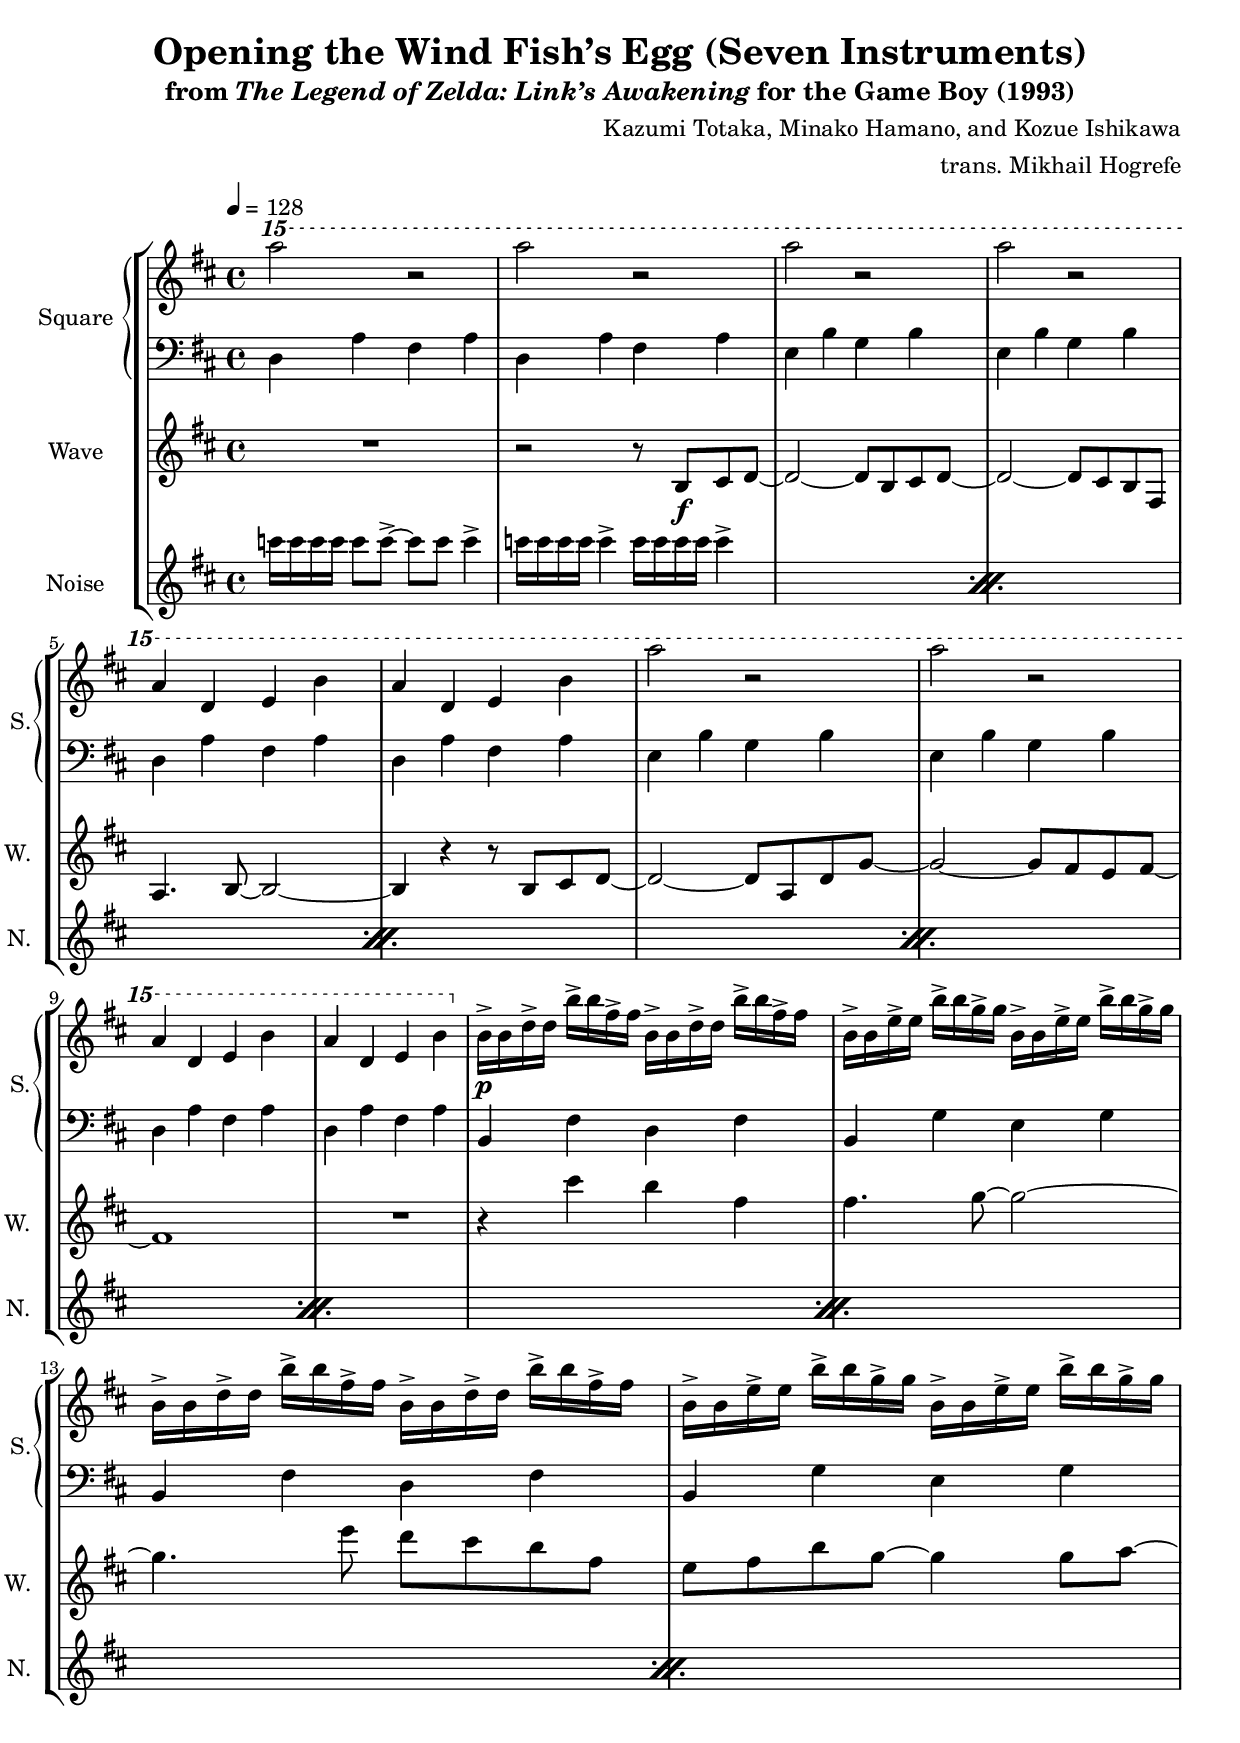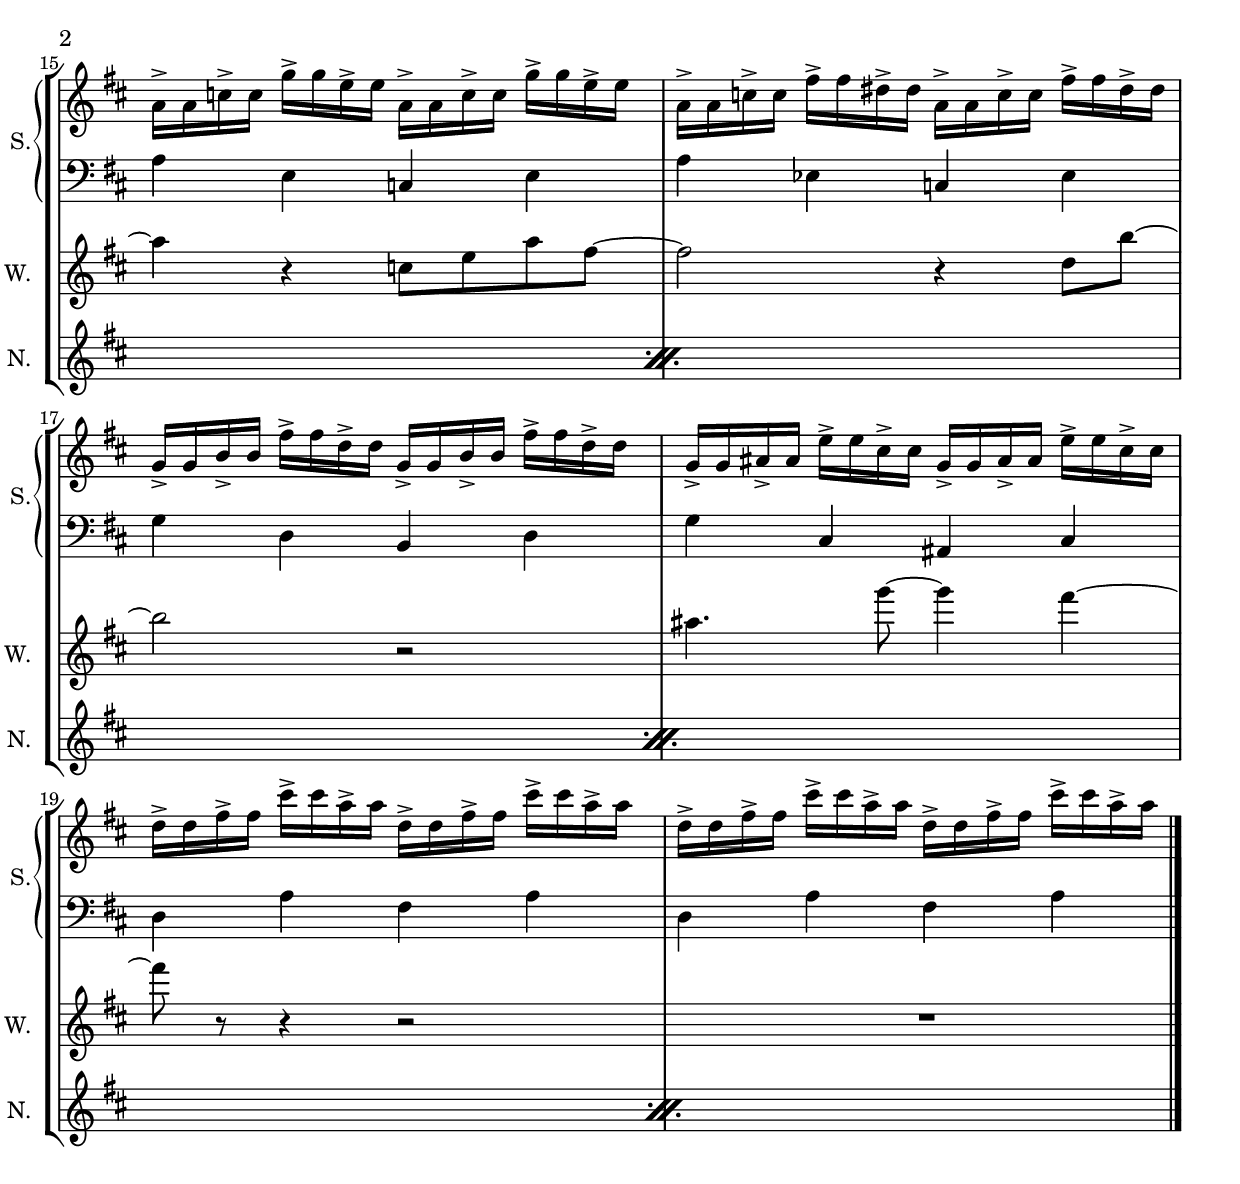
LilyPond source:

\version "2.24.3"

\book {
    \header {
        title = "Opening the Wind Fish’s Egg (Seven Instruments)"
        subtitle = \markup { "from" {\italic "The Legend of Zelda: Link’s Awakening"} "for the Game Boy (1993)" }
        composer = "Kazumi Totaka, Minako Hamano, and Kozue Ishikawa"
        arranger = "trans. Mikhail Hogrefe"
    }

    \score {
        {
            \new StaffGroup <<
                \new GrandStaff <<
                    \set GrandStaff.instrumentName = "Square"
                    \set GrandStaff.shortInstrumentName = "S."
                    \new Staff \relative c''''' {      
\key b \minor
\tempo 4 = 128
\ottava #2
a2 r |
a2 r |
a2 r |
a2 r |
a,4 d, e b' |
a4 d, e b' |
a'2 r |
a2 r |
a,4 d, e b' |
a4 d, e b' |
\ottava #0
b,,16->\p b d-> d b'-> b fis-> fis b,-> b d-> d b'-> b fis-> fis |
b,16-> b e-> e b'-> b g-> g b,-> b e-> e b'-> b g-> g |
b,16-> b d-> d b'-> b fis-> fis b,-> b d-> d b'-> b fis-> fis |
b,16-> b e-> e b'-> b g-> g b,-> b e-> e b'-> b g-> g |
a,16-> a c-> c g'-> g e-> e a,-> a c-> c g'-> g e-> e |
a,16-> a c-> c fis-> fis dis-> dis a-> a c-> c fis-> fis dis-> dis |
g,16-> g b-> b fis'-> fis d-> d g,-> g b-> b fis'-> fis d-> d |
g,16-> g ais-> ais e'-> e cis-> cis g-> g ais-> ais e'-> e cis-> cis |
d16-> d fis-> fis cis'-> cis a-> a d,-> d fis-> fis cis'-> cis a-> a |
d,16-> d fis-> fis cis'-> cis a-> a d,-> d fis-> fis cis'-> cis a-> a |
                    }

                    \new Staff \relative c {                 
\key b \minor
\clef bass
d4 a' fis a |
d,4 a' fis a |
e4 b' g b |
e,4 b' g b |
d,4 a' fis a |
d,4 a' fis a |
e4 b' g b |
e,4 b' g b |
d,4 a' fis a |
d,4 a' fis a |
b,4 fis' d fis |
b,4 g' e g |
b,4 fis' d fis |
b,4 g' e g |
a4 e c e |
a4 ees c ees |
g4 d b d |
g4 cis, ais cis |
d4 a' fis a |
d,4 a' fis a |
                    }
                >>

                \new Staff \relative c' {
                    \set Staff.instrumentName = "Wave"
                    \set Staff.shortInstrumentName = "W."
\key b \minor
R1 |
r2 r8 b\f cis d ~ |
d2 ~ d8 b cis d ~ |
d2 ~ d8 cis b fis |
a4. b8 ~ b2 ~ |
b4 r r8 b cis d ~ |
d2 ~ d8 a d g ~ |
g2 ~ g8 fis e fis ~ |
fis1 |
R1 |
r4 cis'' b fis |
fis4. g8 ~ g2 ~ |
g4. e'8 d cis b fis |
e8 fis b g ~ g4 g8 a ~ |
a4 r c,8 e a fis ~ |
fis2 r4 d8 b' ~ |
b2 r |
ais4. g'8 ~ g4 fis ~ |
fis8 r r4 r2 |
R1 |
\bar "|."
                }

                \new Staff \relative c''' {
                    \set Staff.instrumentName = "Noise"
                    \set Staff.shortInstrumentName = "N."
\key b \minor
\repeat percent 10 {
c16 c c c c8 c-> ~ c c c4-> |
c16 c c c c4-> c16 c c c c4-> |
}
                }
            >>
        }
        \layout {
            \context {
                \Staff
                \RemoveEmptyStaves
            }
            \context {
                \DrumStaff
                \RemoveEmptyStaves
            }
        }
    }
}
